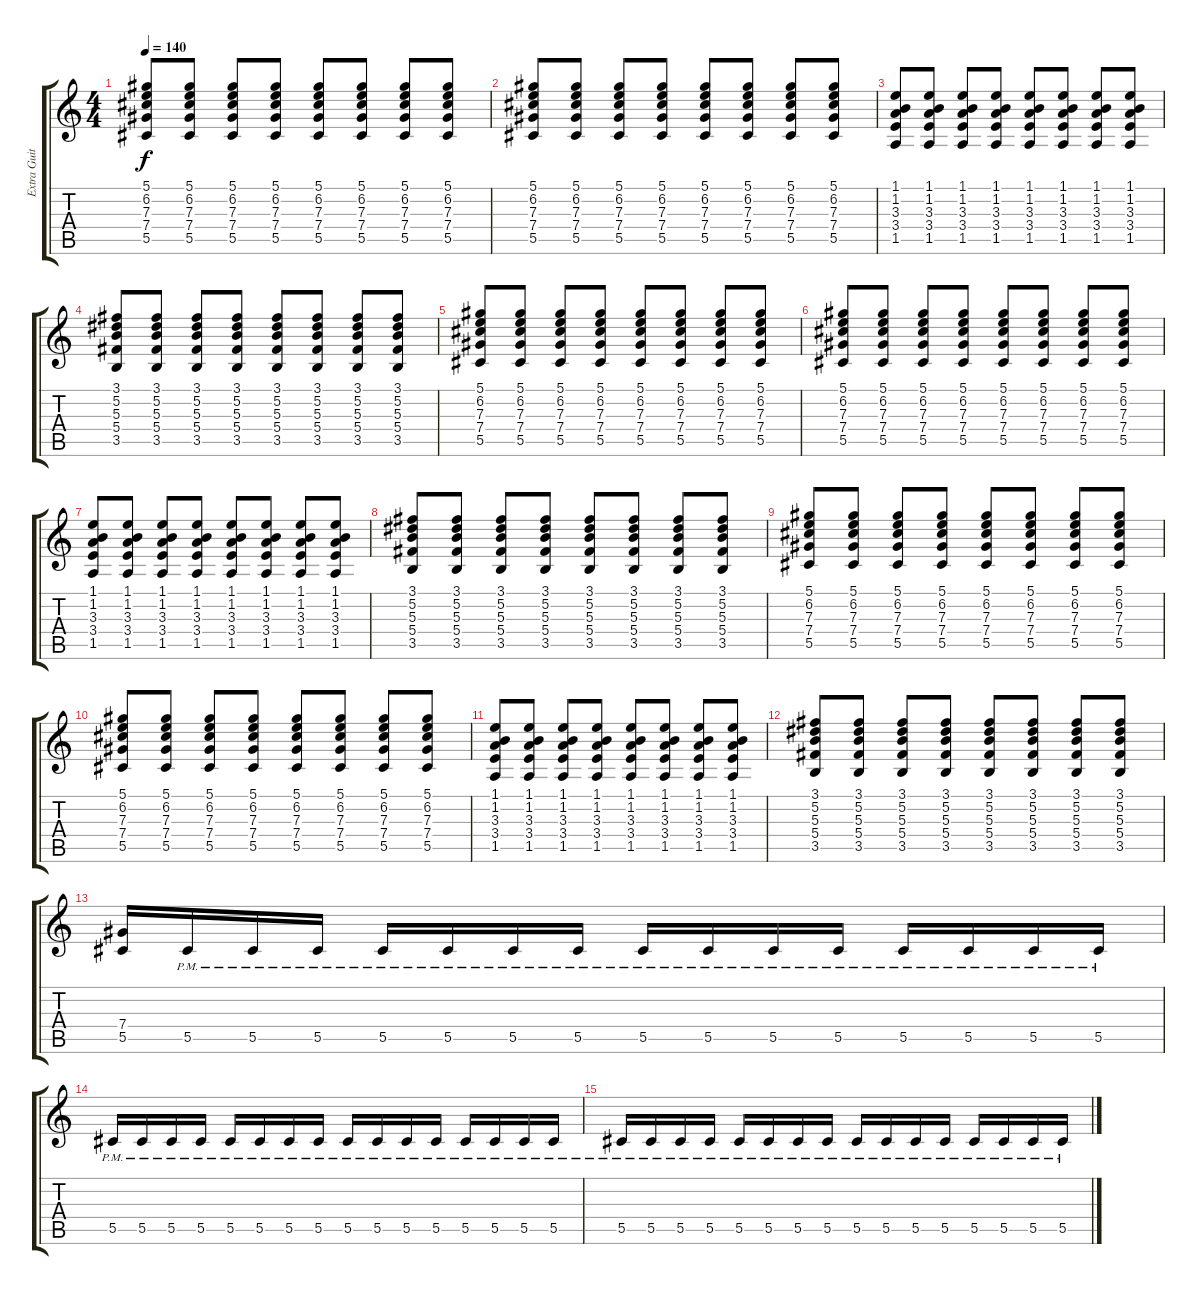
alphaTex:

\track ("Extra Guitar" "Extra Guit") {instrument acousticguitarsteel}
\staff {score tabs}
\tuning (Eb4 Bb3 Gb3 Db3 Ab2 Db2) {hide}
\ts (4 4)
\tempo 140
\clef g2
\ks c
(5.1 6.2 7.3 7.4 5.5).8{dy f} (5.1 6.2 7.3 7.4 5.5).8 (5.1 6.2 7.3 7.4 5.5).8 (5.1 6.2 7.3 7.4 5.5).8 (5.1 6.2 7.3 7.4 5.5).8 (5.1 6.2 7.3 7.4 5.5).8 (5.1 6.2 7.3 7.4 5.5).8 (5.1 6.2 7.3 7.4 5.5).8 |
(5.1 6.2 7.3 7.4 5.5).8 (5.1 6.2 7.3 7.4 5.5).8 (5.1 6.2 7.3 7.4 5.5).8 (5.1 6.2 7.3 7.4 5.5).8 (5.1 6.2 7.3 7.4 5.5).8 (5.1 6.2 7.3 7.4 5.5).8 (5.1 6.2 7.3 7.4 5.5).8 (5.1 6.2 7.3 7.4 5.5).8 |
(1.1 1.2 3.3 3.4 1.5).8 (1.1 1.2 3.3 3.4 1.5).8 (1.1 1.2 3.3 3.4 1.5).8 (1.1 1.2 3.3 3.4 1.5).8 (1.1 1.2 3.3 3.4 1.5).8 (1.1 1.2 3.3 3.4 1.5).8 (1.1 1.2 3.3 3.4 1.5).8 (1.1 1.2 3.3 3.4 1.5).8 |
(3.1 5.2 5.3 5.4 3.5).8 (3.1 5.2 5.3 5.4 3.5).8 (3.1 5.2 5.3 5.4 3.5).8 (3.1 5.2 5.3 5.4 3.5).8 (3.1 5.2 5.3 5.4 3.5).8 (3.1 5.2 5.3 5.4 3.5).8 (3.1 5.2 5.3 5.4 3.5).8 (3.1 5.2 5.3 5.4 3.5).8 |
(5.1 6.2 7.3 7.4 5.5).8 (5.1 6.2 7.3 7.4 5.5).8 (5.1 6.2 7.3 7.4 5.5).8 (5.1 6.2 7.3 7.4 5.5).8 (5.1 6.2 7.3 7.4 5.5).8 (5.1 6.2 7.3 7.4 5.5).8 (5.1 6.2 7.3 7.4 5.5).8 (5.1 6.2 7.3 7.4 5.5).8 |
(5.1 6.2 7.3 7.4 5.5).8 (5.1 6.2 7.3 7.4 5.5).8 (5.1 6.2 7.3 7.4 5.5).8 (5.1 6.2 7.3 7.4 5.5).8 (5.1 6.2 7.3 7.4 5.5).8 (5.1 6.2 7.3 7.4 5.5).8 (5.1 6.2 7.3 7.4 5.5).8 (5.1 6.2 7.3 7.4 5.5).8 |
(1.1 1.2 3.3 3.4 1.5).8 (1.1 1.2 3.3 3.4 1.5).8 (1.1 1.2 3.3 3.4 1.5).8 (1.1 1.2 3.3 3.4 1.5).8 (1.1 1.2 3.3 3.4 1.5).8 (1.1 1.2 3.3 3.4 1.5).8 (1.1 1.2 3.3 3.4 1.5).8 (1.1 1.2 3.3 3.4 1.5).8 |
(3.1 5.2 5.3 5.4 3.5).8 (3.1 5.2 5.3 5.4 3.5).8 (3.1 5.2 5.3 5.4 3.5).8 (3.1 5.2 5.3 5.4 3.5).8 (3.1 5.2 5.3 5.4 3.5).8 (3.1 5.2 5.3 5.4 3.5).8 (3.1 5.2 5.3 5.4 3.5).8 (3.1 5.2 5.3 5.4 3.5).8 |
(5.1 6.2 7.3 7.4 5.5).8 (5.1 6.2 7.3 7.4 5.5).8 (5.1 6.2 7.3 7.4 5.5).8 (5.1 6.2 7.3 7.4 5.5).8 (5.1 6.2 7.3 7.4 5.5).8 (5.1 6.2 7.3 7.4 5.5).8 (5.1 6.2 7.3 7.4 5.5).8 (5.1 6.2 7.3 7.4 5.5).8 |
(5.1 6.2 7.3 7.4 5.5).8 (5.1 6.2 7.3 7.4 5.5).8 (5.1 6.2 7.3 7.4 5.5).8 (5.1 6.2 7.3 7.4 5.5).8 (5.1 6.2 7.3 7.4 5.5).8 (5.1 6.2 7.3 7.4 5.5).8 (5.1 6.2 7.3 7.4 5.5).8 (5.1 6.2 7.3 7.4 5.5).8 |
(1.1 1.2 3.3 3.4 1.5).8 (1.1 1.2 3.3 3.4 1.5).8 (1.1 1.2 3.3 3.4 1.5).8 (1.1 1.2 3.3 3.4 1.5).8 (1.1 1.2 3.3 3.4 1.5).8 (1.1 1.2 3.3 3.4 1.5).8 (1.1 1.2 3.3 3.4 1.5).8 (1.1 1.2 3.3 3.4 1.5).8 |
(3.1 5.2 5.3 5.4 3.5).8 (3.1 5.2 5.3 5.4 3.5).8 (3.1 5.2 5.3 5.4 3.5).8 (3.1 5.2 5.3 5.4 3.5).8 (3.1 5.2 5.3 5.4 3.5).8 (3.1 5.2 5.3 5.4 3.5).8 (3.1 5.2 5.3 5.4 3.5).8 (3.1 5.2 5.3 5.4 3.5).8 |
(7.4 5.5).16 5.5{pm}.16 5.5{pm}.16 5.5{pm}.16 5.5{pm}.16 5.5{pm}.16 5.5{pm}.16 5.5{pm}.16 5.5{pm}.16 5.5{pm}.16 5.5{pm}.16 5.5{pm}.16 5.5{pm}.16 5.5{pm}.16 5.5{pm}.16 5.5{pm}.16 |
5.5{pm}.16 5.5{pm}.16 5.5{pm}.16 5.5{pm}.16 5.5{pm}.16 5.5{pm}.16 5.5{pm}.16 5.5{pm}.16 5.5{pm}.16 5.5{pm}.16 5.5{pm}.16 5.5{pm}.16 5.5{pm}.16 5.5{pm}.16 5.5{pm}.16 5.5{pm}.16 |
5.5{pm}.16 5.5{pm}.16 5.5{pm}.16 5.5{pm}.16 5.5{pm}.16 5.5{pm}.16 5.5{pm}.16 5.5{pm}.16 5.5{pm}.16 5.5{pm}.16 5.5{pm}.16 5.5{pm}.16 5.5{pm}.16 5.5{pm}.16 5.5{pm}.16 5.5{pm}.16
